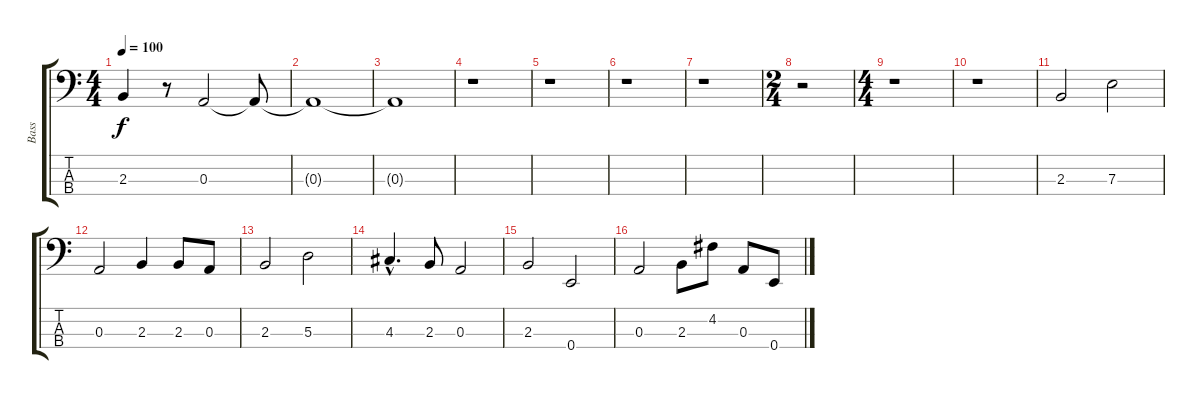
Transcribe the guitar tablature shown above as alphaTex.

\track ("Bass" "Bass") {instrument electricbassfinger}
\staff {score tabs}
\tuning (G2 D2 A1 E1) {hide}
\ts (4 4)
\tempo 100
\clef f4
\ks c
2.3.4{dy f} r.8 0.3.2 0.3{t}.8 |
0.3{t}.1 |
0.3{t}.1 |
r.1 |
r.1 |
r.1 |
r.1 |
\ts (2 4)
r.2 |
\ts (4 4)
r.1 |
r.1 |
2.3.2 7.3.2 |
0.3.2 2.3.4 2.3.8 0.3.8 |
2.3.2 5.3.2 |
4.3{hac}.4{d} 2.3.8 0.3.2 |
2.3.2 0.4.2 |
0.3.2 2.3.8 4.2.8 0.3.8 0.4.8
